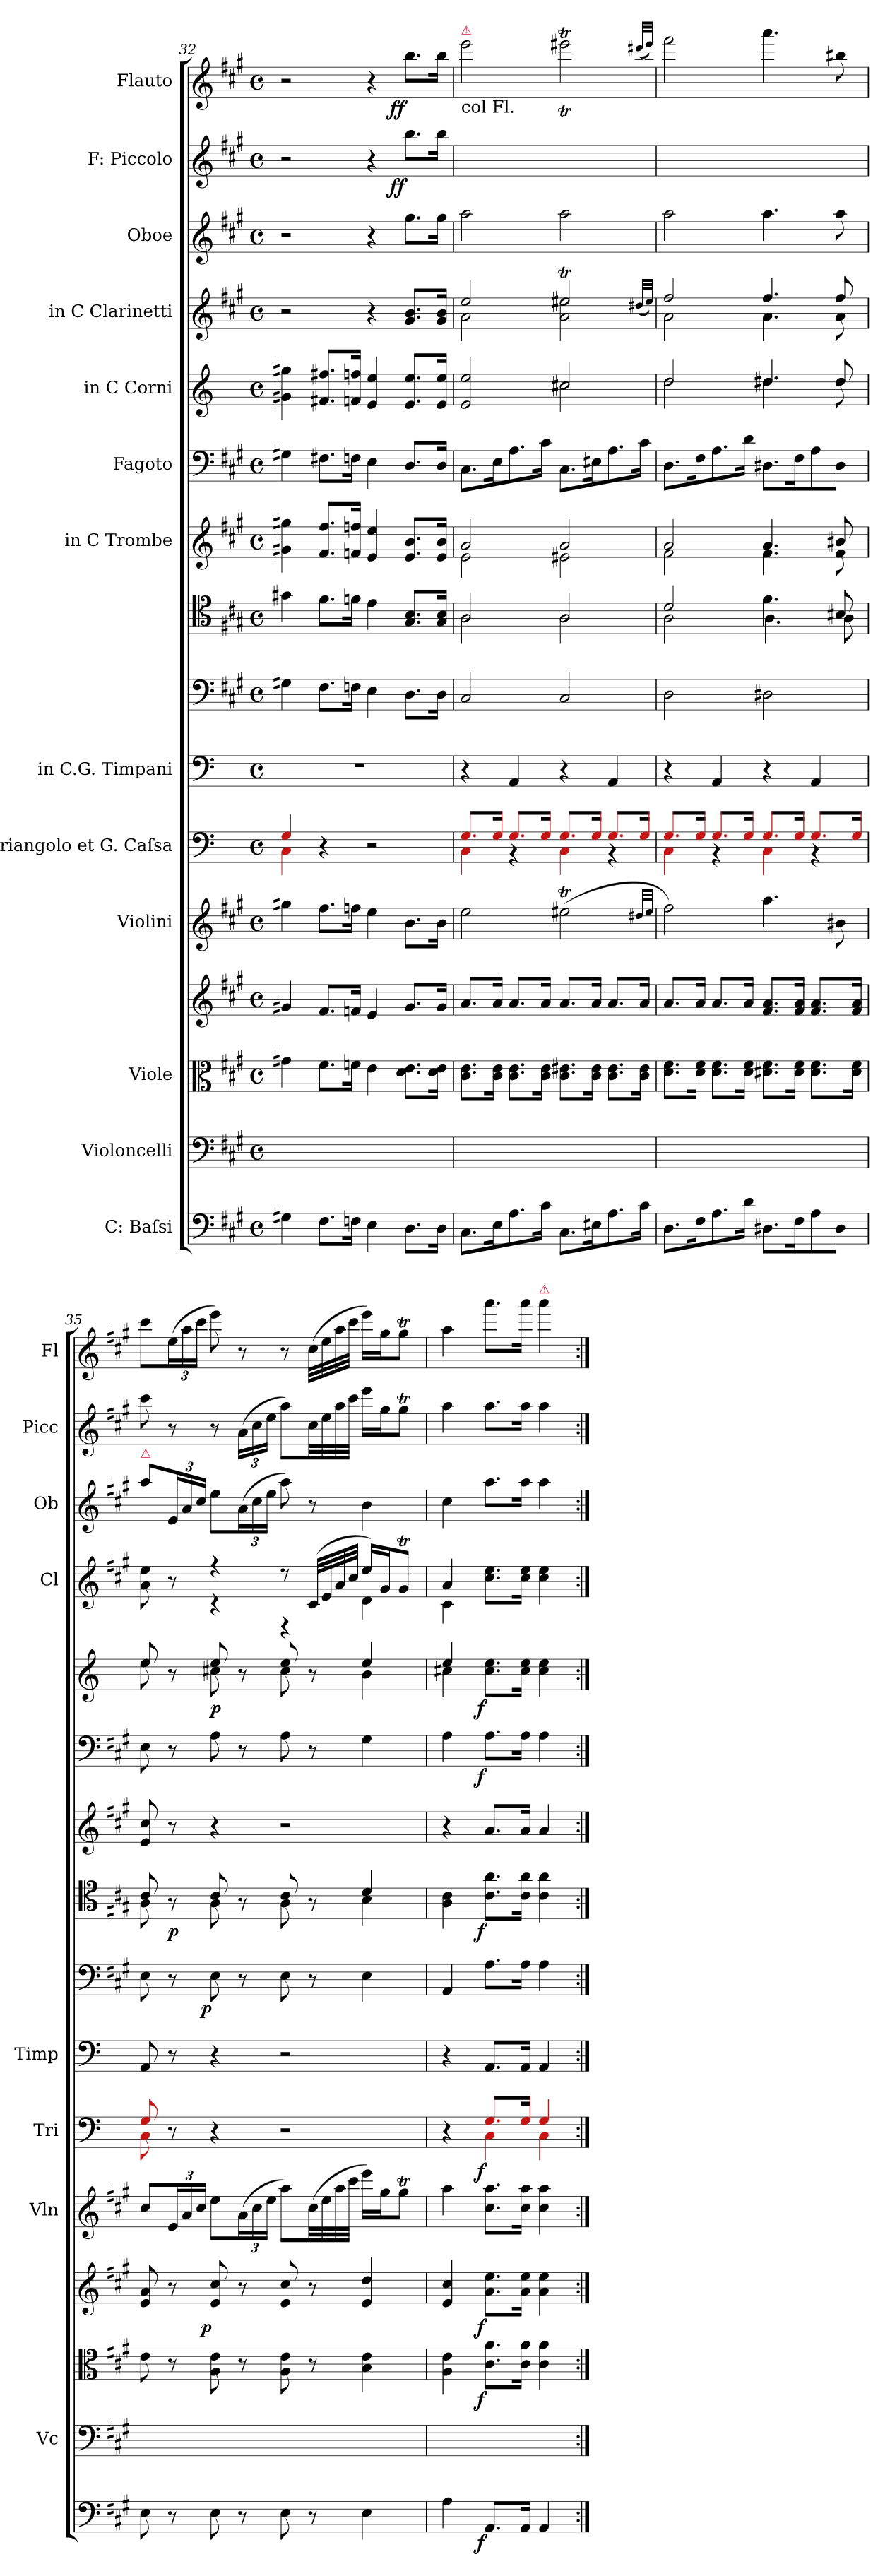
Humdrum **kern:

**kern	**dynam	**kern	**kern	**dynam	**kern	**dynam	**kern	**kern	**dynam	**kern	**kern	**dynam	**kern	**dynam	**kern	**kern	**dynam	**kern	**dynam	**kern	**kern	**kern	**dynam	**kern	**dynam
*part16	*part16	*part15	*part14	*part14	*part13	*part13	*part12	*part11	*part11	*part10	*part9	*part9	*part8	*part8	*part7	*part6	*part6	*part5	*part5	*part4	*part3	*part2	*part2	*part1	*part1
*staff16	*staff16	*staff15	*staff14	*staff14	*staff13	*staff13	*staff12	*staff11	*staff11	*staff10	*staff9	*staff9	*staff8	*staff8	*staff7	*staff6	*staff6	*staff5	*staff5	*staff4	*staff3	*staff2	*staff2	*staff1	*staff1
*I"C: Baſsi	*	*I"Violoncelli	*I"Viole	*	*	*	*I"Violini	*I"Triangolo et G. Caſsa	*	*I"in C.G. Timpani	*	*	*	*	*I"in C Trombe	*I"Fagoto	*	*I"in C Corni	*	*I"in C Clarinetti	*I"Oboe	*I"F: Piccolo	*	*I"Flauto	*
*	*	*I'Vc	*	*	*	*	*I'Vln	*I'Tri	*	*I'Timp	*	*	*	*	*	*	*	*	*	*I'Cl	*I'Ob	*I'Picc	*	*I'Fl	*
*clefF4	*	*clefF4	*clefC3	*	*clefG2	*	*clefG2	*clefF4	*	*clefF4	*clefF4	*	*clefC4	*	*clefG2	*clefF4	*	*clefG2	*	*clefG2	*clefG2	*clefG2	*	*clefG2	*
*k[f#c#g#]	*	*k[f#c#g#]	*k[f#c#g#]	*	*k[f#c#g#]	*	*k[f#c#g#]	*k[]	*	*k[]	*k[f#c#g#]	*	*k[f#c#g#]	*	*k[f#c#g#]	*k[f#c#g#]	*	*k[]	*	*k[f#c#g#]	*k[f#c#g#]	*k[f#c#g#]	*	*k[f#c#g#]	*
*M4/4	*	*M4/4	*M4/4	*	*M4/4	*	*M4/4	*M4/4	*	*M4/4	*M4/4	*	*M4/4	*	*M4/4	*M4/4	*	*M4/4	*	*M4/4	*M4/4	*M4/4	*	*M4/4	*
*met(c)	*	*met(c)	*met(c)	*	*met(c)	*	*met(c)	*met(c)	*	*met(c)	*met(c)	*	*met(c)	*	*met(c)	*met(c)	*	*met(c)	*	*met(c)	*met(c)	*met(c)	*	*met(c)	*
=32	=32	=32	=32	=32	=32	=32	=32	=32	=32	=32	=32	=32	=32	=32	=32	=32	=32	=32	=32	=32	=32	=32	=32	=32	=32
*	*	*	*	*	*	*	*	*^	*	*	*	*	*	*	*	*	*	*	*	*	*	*	*	*	*
4G#X\	.	4G#X\yy	4g#X\	.	4g#X/	.	4gg#X\	4Ree/	4Ra\	.	1r	4G#X\	.	4g#X\	.	4g#X\ 4gg#X\	4G#X\	.	4g#X\ 4gg#X\	.	2r	2r	2r	.	2r	.
8.F#\L	.	8.F#\Lyy	8.f#\L	.	8.f#/L	.	8.ff#\L	4r	4ryy	.	.	8.F#\L	.	8.f#\L	.	8.f#/ 8.ff#/L	8.F#X\L	.	8.f#X/ 8.ff#X/L	.	.	.	.	.	.	.
16Fn\Jk	.	16Fn\Jkyy	16fn\Jk	.	16fn/Jk	.	16ffn\Jk	.	.	.	.	16Fn\Jk	.	16fn\Jk	.	16fn/ 16ffn/Jk	16Fn\Jk	.	16fn/ 16ffn/Jk	.	.	.	.	.	.	.
4E\	.	4E\yy	4e\	.	4e/	.	4ee\	2r	2ryy	.	.	4E\	.	4e\	.	4e/ 4ee/	4E\	.	4e/ 4ee/	.	4r	4r	4r	.	4r	.
!	!	!	!	!	!	!	!	!	!	!	!	!	!	!	!	!	!	!	!	!	!	!	!	!LO:DY:rj	!	!LO:DY:rj
8.D\L	.	8.D\Lyy	8.d\ 8.e\L	.	8.g#/L	.	8.b\L	.	.	.	.	8.D\L	.	8.G#/ 8.B/L	.	8.e/ 8.b/L	8.D/L	.	8.e/ 8.ee/L	.	8.g#/ 8.b/L	8.gg#\L	8.bb\L	ff	8.bb\L	ff
16D\Jk	.	16D\Jkyy	16d\ 16e\Jk	.	16g#/Jk	.	16b\Jk	.	.	.	.	16D\Jk	.	16G#/ 16B/Jk	.	16e/ 16b/Jk	16D/Jk	.	16e/ 16ee/Jk	.	16g#/ 16b/Jk	16gg#\Jk	16bb\Jk	.	16bb\Jk	.
=33	=33	=33	=33	=33	=33	=33	=33	=33	=33	=33	=33	=33	=33	=33	=33	=33	=33	=33	=33	=33	=33	=33	=33	=33	=33	=33
*	*	*	*	*	*	*	*	*	*	*	*	*	*	*^	*	*^	*	*	*^	*	*^	*	*	*	*	*
!	!	!	!	!	!	!	!	!	!	!	!	!	!	!	!	!	!	!	!	!	!	!	!	!	!	!	!	!	!LO:TX:a:color=crimson:t=⚠	!
!	!	!	!	!	!	!	!	!	!	!	!	!	!	!	!	!	!	!	!	!	!	!	!	!	!	!	!LO:TX:a:t=col Fl.	!	!	!
8.C#\L	.	8.C#\Lyy	8.c#\ 8.e\L	.	8.a/L	.	2ee\	8.Ree/L	4Ra\	.	4r	2C#/	.	2A/	2A\	.	2a/	2e\	8.C#\L	.	2e/ 2ee/	2ryy	.	2ee/	2a\	2aa\	2eee\yy	.	2eee\	.
16E\K	.	16E\Kyy	16c#\ 16e\Jk	.	16a/Jk	.	.	16Ree/Jk	.	.	.	.	.	.	.	.	.	.	16E\K	.	.	.	.	.	.	.	.	.	.	.
8.A\	.	8.A\yy	8.c#\ 8.e\L	.	8.a/L	.	.	8.Ree/L	4r	.	4AA/	.	.	.	.	.	.	.	8.A\	.	.	.	.	.	.	.	.	.	.	.
16c#\Jk	.	16c#\Jkyy	16c#\ 16e\Jk	.	16a/Jk	.	.	16Ree/Jk	.	.	.	.	.	.	.	.	.	.	16c#\Jk	.	.	.	.	.	.	.	.	.	.	.
8.C#\L	.	8.C#\Lyy	8.c#\ 8.e#X\L	.	8.a/L	.	(2ee#Xt\	8.Ree/L	4Ra\	.	4r	2C#/	.	2A/	2A\	.	2a/	2e#X\	8.C#\L	.	2cc#X/	2cc#X\	.	2ee#Xt/	2a\ 2ee#X\	2aa\	2eee#Xt\yy	.	2eee#Xt\	.
16E#X\K	.	16E#X\Kyy	16c#\ 16e#\Jk	.	16a/Jk	.	.	16Ree/Jk	.	.	.	.	.	.	.	.	.	.	16E#X\K	.	.	.	.	.	.	.	.	.	.	.
8.A\	.	8.A\yy	8.c#\ 8.e#\L	.	8.a/L	.	.	8.Ree/L	4r	.	4AA/	.	.	.	.	.	.	.	8.A\	.	.	.	.	.	.	.	.	.	.	.
16c#\Jk	.	16c#\Jkyy	16c#\ 16e#\Jk	.	16a/Jk	.	.	16Ree/Jk	.	.	.	.	.	.	.	.	.	.	16c#\Jk	.	.	.	.	.	.	.	.	.	.	.
.	.	.	.	.	.	.	32qqdd#X/LLL	.	.	.	.	.	.	.	.	.	.	.	.	.	.	.	.	(32qqdd#X/LLL	.	.	32qqddd#X/LLLyy	.	(32qqddd#X/LLL	.
.	.	.	.	.	.	.	32qqee#/JJJ	.	.	.	.	.	.	.	.	.	.	.	.	.	.	.	.	32qqee#/JJJ)	.	.	32qqeee#/JJJyy	.	32qqeee#/JJJ)	.
=34	=34	=34	=34	=34	=34	=34	=34	=34	=34	=34	=34	=34	=34	=34	=34	=34	=34	=34	=34	=34	=34	=34	=34	=34	=34	=34	=34	=34	=34	=34
8.D\L	.	8.D\Lyy	8.d\ 8.f#\L	.	8.a/L	.	2ff#\)	8.Ree/L	4Ra\	.	4r	2D\	.	2d/	2A\	.	2a/	2f#\	8.D\L	.	2dd/	2dd\	.	2ff#/	2a\	2aa\	2fff#\yy	.	2fff#\	.
16F#\K	.	16F#\Kyy	16d\ 16f#\Jk	.	16a/Jk	.	.	16Ree/Jk	.	.	.	.	.	.	.	.	.	.	16F#\K	.	.	.	.	.	.	.	.	.	.	.
8.A\	.	8.A\yy	8.d\ 8.f#\L	.	8.a/L	.	.	8.Ree/L	4r	.	4AA/	.	.	.	.	.	.	.	8.A\	.	.	.	.	.	.	.	.	.	.	.
16d\Jk	.	16d\Jkyy	16d\ 16f#\Jk	.	16a/Jk	.	.	16Ree/Jk	.	.	.	.	.	.	.	.	.	.	16d\Jk	.	.	.	.	.	.	.	.	.	.	.
8.D#X\L	.	8.D#X\Lyy	8.d#X\ 8.f#\L	.	8.f#/ 8.a/L	.	4.aa\	8.Ree/L	4Ra\	.	4r	2D#X\	.	4.f#\	4.A\	.	4.a/	4.f#\	8.D#X\L	.	4.dd#X/	4.dd#X\	.	4.ff#/	4.a\	4.aa\	4.aaa\yy	.	4.aaa\	.
16F#\K	.	16F#\Kyy	16d#\ 16f#\Jk	.	16f#/ 16a/Jk	.	.	16Ree/Jk	.	.	.	.	.	.	.	.	.	.	16F#\K	.	.	.	.	.	.	.	.	.	.	.
8A\	.	8A\yy	8.d#\ 8.f#\L	.	8.f#/ 8.a/L	.	.	8.Ree/L	4r	.	4AA/	.	.	.	.	.	.	.	8A\	.	.	.	.	.	.	.	.	.	.	.
8D#\J	.	8D#\Jyy	.	.	.	.	8b#X\	.	.	.	.	.	.	8B#X/	8A\	.	8b#X/	8f#\	8D#\J	.	8dd#/	8dd#\	.	8ff#/	8a\	8aa\	8bb#X\yy	.	8bb#X\	.
.	.	.	16d#\ 16f#\Jk	.	16f#/ 16a/Jk	.	.	16Ree/Jk	.	.	.	.	.	.	.	.	.	.	.	.	.	.	.	.	.	.	.	.	.	.
*	*	*	*	*	*	*	*	*	*	*	*	*	*	*	*	*	*v	*v	*	*	*	*	*	*	*	*	*	*	*	*
=35	=35	=35	=35	=35	=35	=35	=35	=35	=35	=35	=35	=35	=35	=35	=35	=35	=35	=35	=35	=35	=35	=35	=35	=35	=35	=35	=35	=35	=35
!	!	!	!	!	!	!	!	!	!	!	!	!	!	!	!	!	!	!	!	!	!	!	!	!	!LO:TX:a:color=crimson:t=⚠	!	!	!	!
8E\	.	8E\yy	8e\	.	8e/ 8a/	.	8cc#/L	8Ree/	8Ra\	.	8AA/	8E\	.	8c#/	8A\	.	8e/ 8cc#/	8E\	.	8ee/	8ee\	.	8a\ 8ee\	4ryy	8aa\L	8ccc#\	.	8ccc#\L	.
8r	.	8ryy	8r	.	8r	.	24e/L	8r	8ryy	.	8r	8r	.	8r	8ryy	p	8r	8r	.	8r	8ryy	.	8r	.	24e/L	8r	.	(24ee\L	.
.	.	.	.	.	.	.	24a/	.	.	.	.	.	.	.	.	.	.	.	.	.	.	.	.	.	24a/	.	.	24aa\	.
.	.	.	.	.	.	.	24cc#/JJ	.	.	.	.	.	.	.	.	.	.	.	.	.	.	.	.	.	24cc#/JJ	.	.	24ccc#\JJ	.
!	!	!	!	!	!	!LO:DY:rj	!	!	!	!	!	!	!LO:DY:rj	!	!	!	!	!	!	!	!	!	!	!	!	!	!	!	!
8E\	.	8E\yy	8A\ 8e\	.	8e/ 8cc#/	p	8ee\L	4r	4ryy	.	4r	8E\	p	8c#/	8A\	.	4r	8A\	.	8ee/	8cc#X\	p	4r	4r	8ee\L	8r	.	8eee\)	.
8r	.	8ryy	8r	.	8r	.	(24a\L	.	.	.	.	8r	.	8r	8ryy	.	.	8r	.	8r	8ryy	.	.	.	(24a\L	(24a\LL	.	8r	.
.	.	.	.	.	.	.	24cc#\	.	.	.	.	.	.	.	.	.	.	.	.	.	.	.	.	.	24cc#\	24cc#\	.	.	.
.	.	.	.	.	.	.	24ee\JJ	.	.	.	.	.	.	.	.	.	.	.	.	.	.	.	.	.	24ee\JJ	24ee\JJ	.	.	.
8E\	.	8E\yy	8A\ 8e\	.	8e/ 8cc#/	.	8aa\L)	2r	2ryy	.	2r	8E\	.	8c#/	8A\	.	2r	8A\	.	8ee/	8cc#\	.	8r	4r	8aa\)	8aa\L)	.	8r	.
8r	.	8ryy	8r	.	8r	.	(32cc#\LL	.	.	.	.	8r	.	8r	8ryy	.	.	8r	.	8r	8ryy	.	(32c#/LLL	.	8r	32cc#\LL	.	(32cc#\LLL	.
.	.	.	.	.	.	.	32ee\	.	.	.	.	.	.	.	.	.	.	.	.	.	.	.	32e/	.	.	32ee\	.	32ee\	.
.	.	.	.	.	.	.	32aa\	.	.	.	.	.	.	.	.	.	.	.	.	.	.	.	32a/	.	.	32aa\	.	32aa\	.
.	.	.	.	.	.	.	32ccc#\JJJ	.	.	.	.	.	.	.	.	.	.	.	.	.	.	.	32cc#/JJJ	.	.	32ccc#\JJJ	.	32ccc#\JJJ	.
4E\	.	4E\yy	4B\ 4e\	.	4e/ 4dd/	.	16eee\LL)	.	.	.	.	4E\	.	4d/	4B\	.	.	4G#\	.	4ee/	4b\	.	16ee/LL)	4d\	4b\	16eee\LL	.	16eee\LL)	.
.	.	.	.	.	.	.	16gg#\J	.	.	.	.	.	.	.	.	.	.	.	.	.	.	.	16g#/J	.	.	16gg#\J	.	16gg#\J	.
.	.	.	.	.	.	.	8gg#t\J	.	.	.	.	.	.	.	.	.	.	.	.	.	.	.	8g#t/J	.	.	8gg#t\J	.	8gg#t\J	.
*	*	*	*	*	*	*	*	*	*	*	*	*	*	*v	*v	*	*	*	*	*	*	*	*	*	*	*	*	*	*
=	=	=	=	=	=	=	=	=	=	=	=	=	=	=	=	=	=	=	=	=	=	=	=	=	=	=	=	=
4A\	.	4A\yy	4A\ 4e\	.	4e/ 4cc#/	.	4aa\	4r	4ryy	.	4r	4AA/	.	4A\ 4c#\	.	4r	4A\	.	4ee/	4cc#X\	.	4a/	4c#\	4cc#\	4aa\	.	4aa\	.
!	!LO:DY:rj	!	!	!LO:DY:rj	!	!LO:DY:rj	!	!	!	!LO:DY:rj	!	!	!	!	!LO:DY:rj	!	!	!LO:DY:rj	!	!	!LO:DY:rj	!	!	!	!	!	!	!
8.AA/L	f	8.AA/Lyy	8.c#\ 8.a\L	f	8.a\ 8.ee\L	f	8.cc#\ 8.aa\L	8.Ree/L	4Ra\	f	8.AA/L	8.A\L	.	8.c#\ 8.a\L	f	8.a/L	8.A\L	f	8.cc#\ 8.ee\L	4ryy	f	8.cc#\ 8.ee\L	2ryy	8.aa\L	8.aa\L	.	8.aaa\L	.
16AA/Jk	.	16AA/Jkyy	16c#\ 16a\Jk	.	16a\ 16ee\Jk	.	16cc#\ 16aa\Jk	16Ree/Jk	.	.	16AA/Jk	16A\Jk	.	16c#\ 16a\Jk	.	16a/Jk	16A\Jk	.	16cc#\ 16ee\Jk	.	.	16cc#\ 16ee\Jk	.	16aa\Jk	16aa\Jk	.	16aaa\Jk	.
!	!	!	!	!	!	!	!	!	!	!	!	!	!	!	!	!	!	!	!	!	!	!	!	!	!	!	!LO:TX:a:color=crimson:t=⚠	!
4AA/	.	4AA/yy	4c#\ 4a\	.	4a\ 4ee\	.	4cc#\ 4aa\	4Ree/	4Ra\	.	4AA/	4A\	.	4c#\ 4a\	.	4a/	4A\	.	4cc#\ 4ee\	4ryy	.	4cc#\ 4ee\	.	4aa\	4aa\	.	4aaa\	.
*	*	*	*	*	*	*	*	*	*	*	*	*	*	*	*	*	*	*	*v	*v	*	*	*	*	*	*	*	*
*	*	*	*	*	*	*	*	*v	*v	*	*	*	*	*	*	*	*	*	*	*	*v	*v	*	*	*	*	*
=:|!	=:|!	=:|!	=:|!	=:|!	=:|!	=:|!	=:|!	=:|!	=:|!	=:|!	=:|!	=:|!	=:|!	=:|!	=:|!	=:|!	=:|!	=:|!	=:|!	=:|!	=:|!	=:|!	=:|!	=:|!	=:|!
*-	*-	*-	*-	*-	*-	*-	*-	*-	*-	*-	*-	*-	*-	*-	*-	*-	*-	*-	*-	*-	*-	*-	*-	*-	*-
